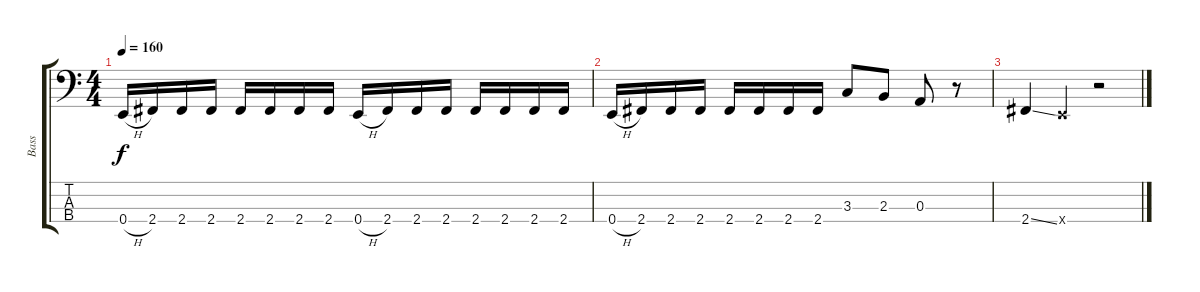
\track ("Bass" "Bass") {instrument electricbasspick}
\staff {score tabs}
\tuning (G2 D2 A1 E1) {hide}
\ts (4 4)
\tempo 160
\clef f4
\ks c
0.4{h}.16{dy f} 2.4.16 2.4.16 2.4.16 2.4.16 2.4.16 2.4.16 2.4.16 0.4{h}.16 2.4.16 2.4.16 2.4.16 2.4.16 2.4.16 2.4.16 2.4.16 |
0.4{h}.16 2.4.16 2.4.16 2.4.16 2.4.16 2.4.16 2.4.16 2.4.16 3.3.8 2.3.8 0.3.8 r.8 |
2.4{ss}.4 0.4{x}.4 r.2
